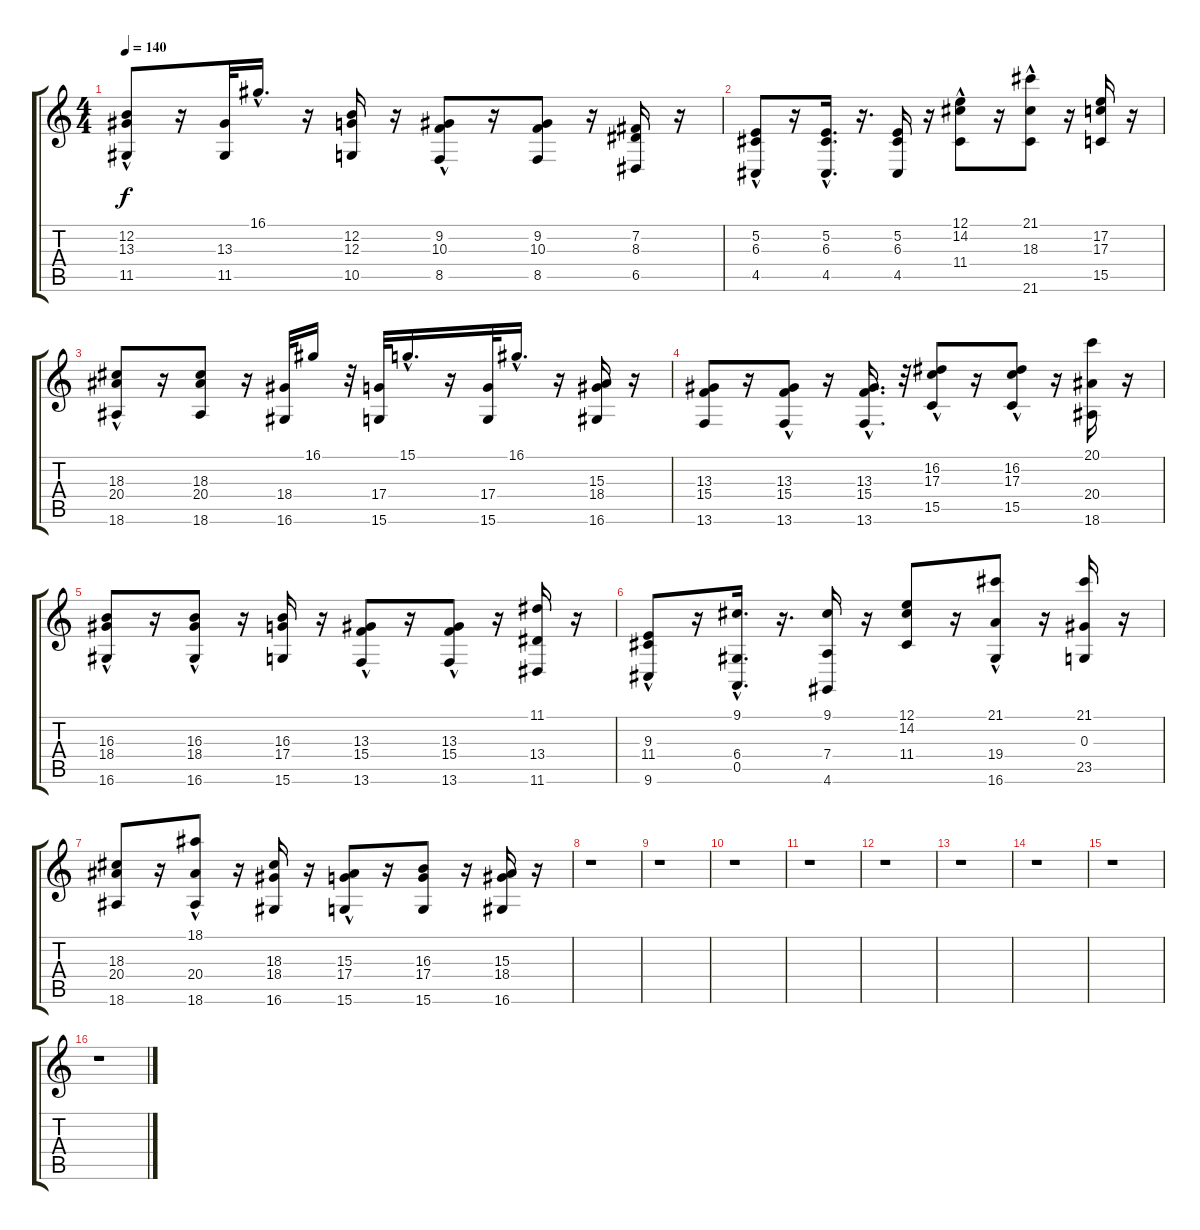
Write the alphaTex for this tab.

\track "" {instrument trumpet}
\staff {score tabs}
\tuning (E4 B3 G3 D3 A2 E2) {hide}
\ts (4 4)
\tempo 140
\clef g2
\ks c
(12.2{hac} 13.3 11.5).8{dy f} r.16 (13.3 11.5).32 16.1{hac}.16{d} r.16 (12.2 12.3 10.5).16 r.16 (9.2{hac} 10.3 8.5).8 r.16 (9.2 10.3 8.5).8 r.16 (7.2 8.3 6.5).16 r.16 |
(5.2{hac} 6.3 4.5).8 r.16 (5.2{hac} 6.3 4.5).16{d} r.16{d} (5.2 6.3 4.5).16 r.16 (12.1{hac} 14.2 11.4).8 r.16 (21.1{hac} 18.3 21.6).8 r.16 (17.2 17.3 15.5).16 r.16 |
(18.3{hac} 20.4 18.6).8 r.16 (18.3 20.4 18.6).8 r.16 (18.4 16.6).32 16.1.16 r.32 (17.4 15.6).32 15.1{hac}.16{d} r.16 (17.4 15.6).32 16.1{hac}.16{d} r.16 (15.3 18.4 16.6).16 r.16 |
(13.3 15.4 13.6).8 r.16 (13.3{hac} 15.4 13.6).8 r.16 (13.3{hac} 15.4 13.6).16{d} r.32 (16.2{hac} 17.3 15.5).8 r.16 (16.2{hac} 17.3 15.5).8 r.16 (20.1 20.4 18.6).16 r.16 |
(16.3{hac} 18.4 16.6).8 r.16 (16.3{hac} 18.4 16.6).8 r.16 (16.3 17.4 15.6).16 r.16 (13.3{hac} 15.4 13.6).8 r.16 (13.3{hac} 15.4 13.6).8 r.16 (11.1 13.4 11.6).16 r.16 |
(9.3{hac} 11.4 9.6).8 r.16 (9.1{hac} 6.4 0.5).16{d} r.16{d} (9.1 7.4 4.6).16 r.16 (12.1 14.2 11.4).8 r.16 (21.1{hac} 19.4 16.6).8 r.16 (21.1 0.3 23.5).16 r.16 |
(18.3 20.4 18.6).8 r.16 (18.1{hac} 20.4 18.6).8 r.16 (18.3 18.4 16.6).16 r.16 (15.3{hac} 17.4 15.6).8 r.16 (16.3 17.4 15.6).8 r.16 (15.3 18.4 16.6).16 r.16 |
r.1 |
r.1 |
r.1 |
r.1 |
r.1 |
r.1 |
r.1 |
r.1 |
r.1
